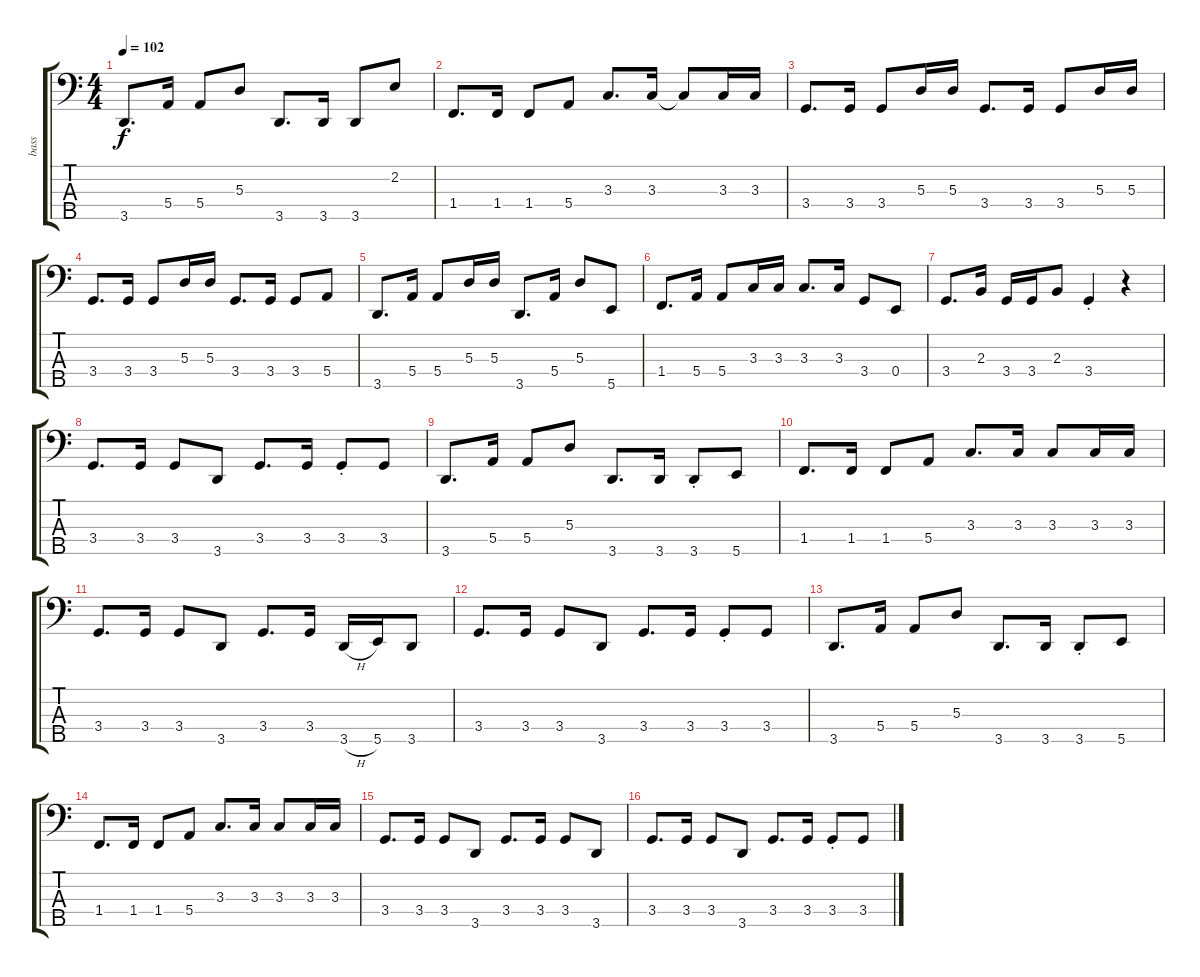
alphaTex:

\track ("bass" "bass") {instrument electricbassfinger}
\staff {score tabs}
\tuning (G2 D2 A1 E1 B0) {hide}
\ts (4 4)
\tempo 102
\clef f4
\ks aminor
3.5.8{d dy f} 5.4.16 5.4.8 5.3.8 3.5.8{d} 3.5.16 3.5.8 2.2.8 |
1.4.8{d} 1.4.16 1.4.8 5.4.8 3.3.8{d} 3.3.16 3.3{t}.8 3.3.16 3.3.16 |
3.4.8{d} 3.4.16 3.4.8 5.3.16 5.3.16 3.4.8{d} 3.4.16 3.4.8 5.3.16 5.3.16 |
3.4.8{d} 3.4.16 3.4.8 5.3.16 5.3.16 3.4.8{d} 3.4.16 3.4.8 5.4.8 |
3.5.8{d} 5.4.16 5.4.8 5.3.16 5.3.16 3.5.8{d} 5.4.16 5.3.8 5.5.8 |
1.4.8{d} 5.4.16 5.4.8 3.3.16 3.3.16 3.3.8{d} 3.3.16 3.4.8 0.4.8 |
3.4.8{d} 2.3.16 3.4.16 3.4.16 2.3.8 3.4{st}.4 r.4 |
3.4.8{d} 3.4.16 3.4.8 3.5.8 3.4.8{d} 3.4.16 3.4{st}.8 3.4.8 |
3.5.8{d} 5.4.16 5.4.8 5.3.8 3.5.8{d} 3.5.16 3.5{st}.8 5.5.8 |
1.4.8{d} 1.4.16 1.4.8 5.4.8 3.3.8{d} 3.3.16 3.3.8 3.3.16 3.3.16 |
3.4.8{d} 3.4.16 3.4.8 3.5.8 3.4.8{d} 3.4.16 3.5{h}.16 5.5.16 3.5.8 |
3.4.8{d} 3.4.16 3.4.8 3.5.8 3.4.8{d} 3.4.16 3.4{st}.8 3.4.8 |
3.5.8{d} 5.4.16 5.4.8 5.3.8 3.5.8{d} 3.5.16 3.5{st}.8 5.5.8 |
1.4.8{d} 1.4.16 1.4.8 5.4.8 3.3.8{d} 3.3.16 3.3.8 3.3.16 3.3.16 |
3.4.8{d} 3.4.16 3.4.8 3.5.8 3.4.8{d} 3.4.16 3.4.8 3.5.8 |
3.4.8{d} 3.4.16 3.4.8 3.5.8 3.4.8{d} 3.4.16 3.4{st}.8 3.4.8
